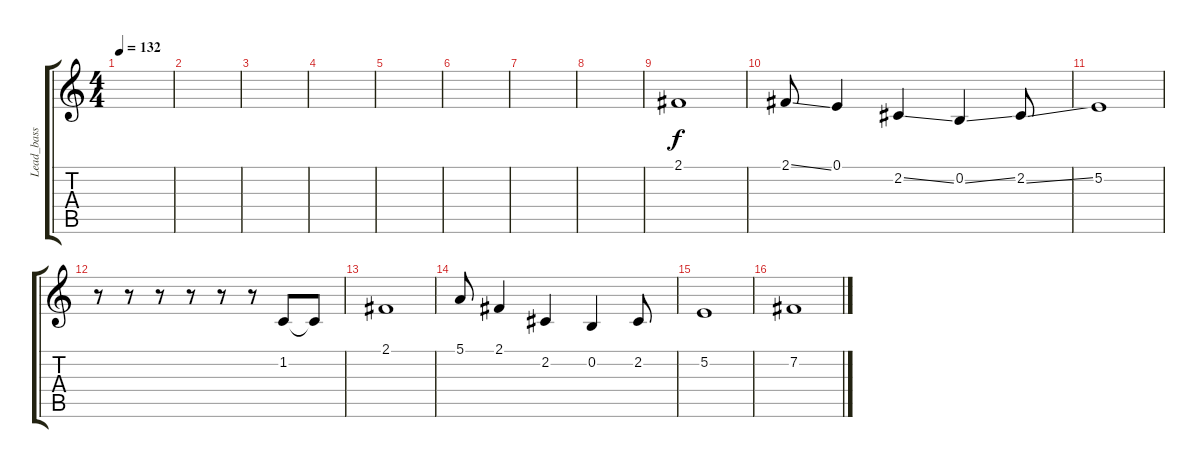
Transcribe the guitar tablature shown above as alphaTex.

\track ("Lead_bass" "Lead_bass") {instrument lead8bassandlead}
\staff {score tabs}
\tuning (E4 B3 G3 D3 A2 D2) {hide}
\ts (4 4)
\tempo 132
\clef g2
\ks c
|
|
|
|
|
|
|
|
2.1.1 |
2.1{ss}.8 0.1.4 2.2{ss}.4 0.2{ss}.4 2.2{ss}.8 |
5.2.1 |
r.8 r.8 r.8 r.8 r.8 r.8 1.2.8 1.2{t}.8 |
2.1.1 |
5.1.8 2.1.4 2.2.4 0.2.4 2.2.8 |
5.2.1 |
7.2.1
